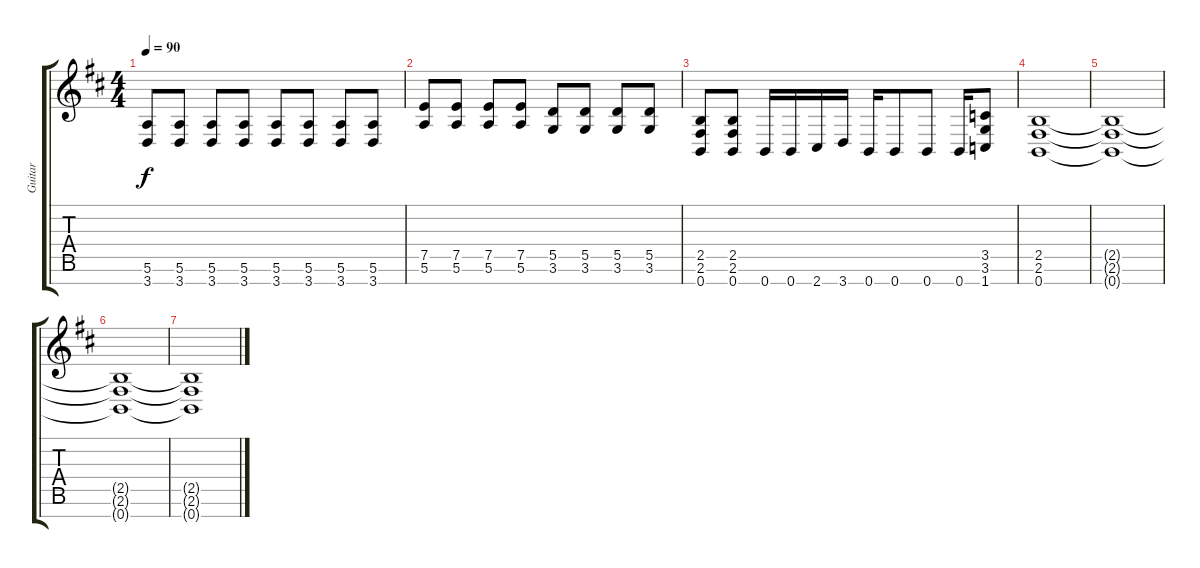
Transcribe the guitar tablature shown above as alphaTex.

\track ("Guitar" "Guitar") {instrument distortionguitar}
\staff {score tabs}
\tuning (E4 B3 G3 D3 A2 E2 B1) {hide}
\ts (4 4)
\tempo 90
\clef g2
\ks bminor
(5.6 3.7).8{dy f} (5.6 3.7).8 (5.6 3.7).8 (5.6 3.7).8 (5.6 3.7).8 (5.6 3.7).8 (5.6 3.7).8 (5.6 3.7).8 |
(7.5 5.6).8 (7.5 5.6).8 (7.5 5.6).8 (7.5 5.6).8 (5.5 3.6).8 (5.5 3.6).8 (5.5 3.6).8 (5.5 3.6).8 |
(2.5 2.6 0.7).8 (2.5 2.6 0.7).8 0.7.16 0.7.16 2.7.16 3.7.16 0.7.16 0.7.8 0.7.8 0.7.16 (3.5 3.6 1.7).8 |
(2.5 2.6 0.7).1{volume 3} |
(2.5{t} 2.6{t} 0.7{t}).1 |
(2.5{t} 2.6{t} 0.7{t}).1 |
(2.5{t} 2.6{t} 0.7{t}).1
